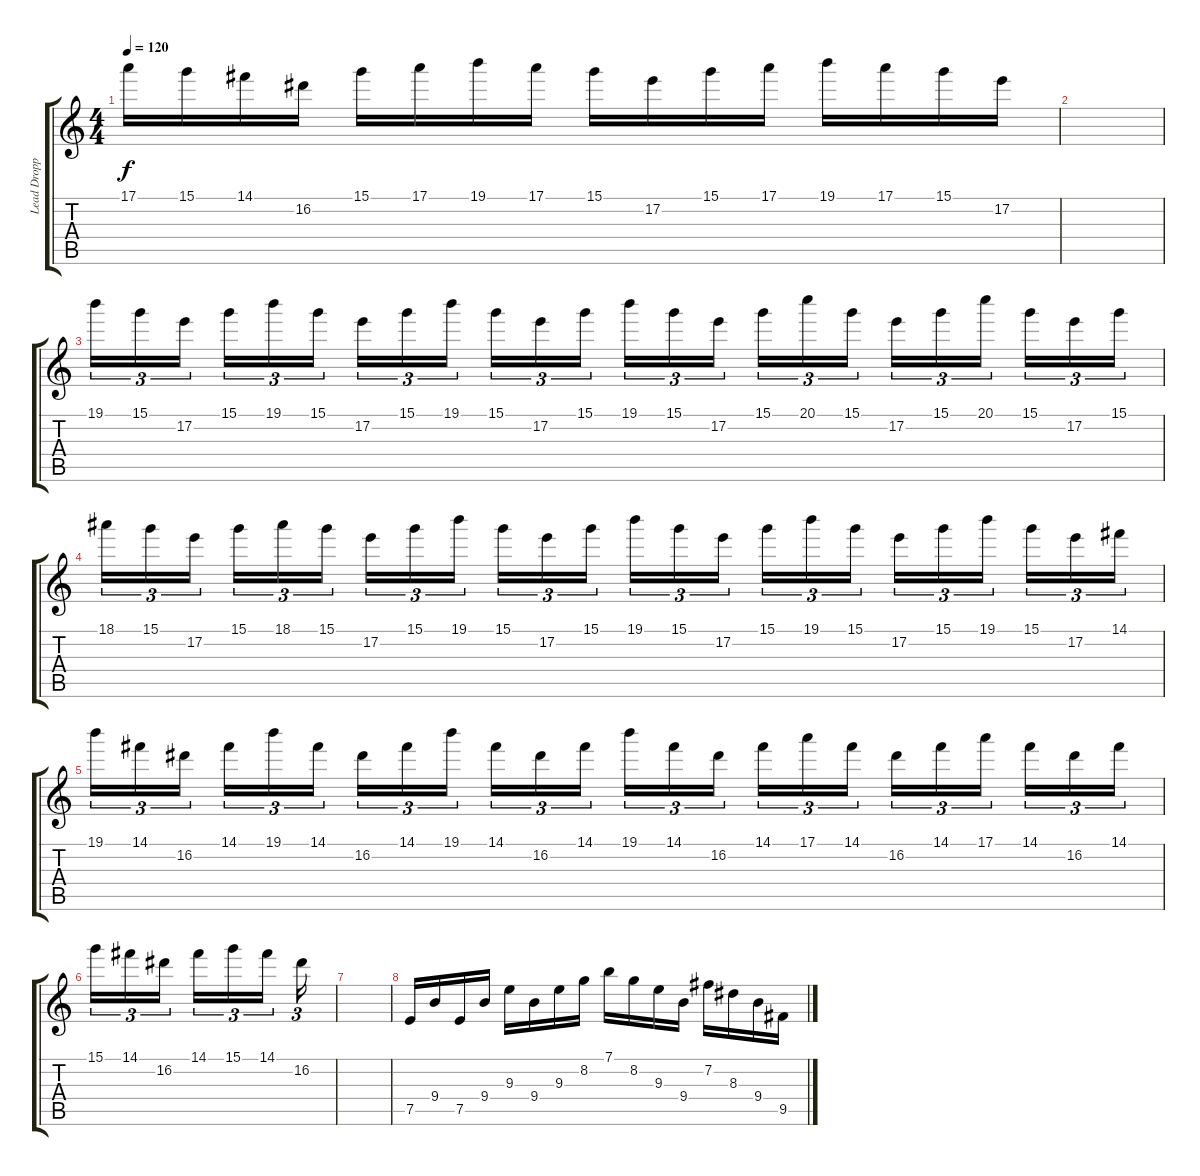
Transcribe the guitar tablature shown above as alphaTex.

\track ("Lead Dropped D " "Lead Dropp") {instrument distortionguitar}
\staff {score tabs}
\tuning (E4 B3 G3 D3 A2 D2) {hide}
\ts (4 4)
\tempo 120
\clef g2
\ks c
17.1.16{dy f} 15.1.16 14.1.16 16.2.16 15.1.16 17.1.16 19.1.16 17.1.16 15.1.16 17.2.16 15.1.16 17.1.16 19.1.16 17.1.16 15.1.16 17.2.16 |
|
19.1.16{tu (3 2)} 15.1.16{tu (3 2)} 17.2.16{tu (3 2) beam splitsecondary} 15.1.16{tu (3 2)} 19.1.16{tu (3 2)} 15.1.16{tu (3 2)} 17.2.16{tu (3 2)} 15.1.16{tu (3 2)} 19.1.16{tu (3 2) beam splitsecondary} 15.1.16{tu (3 2)} 17.2.16{tu (3 2)} 15.1.16{tu (3 2)} 19.1.16{tu (3 2)} 15.1.16{tu (3 2)} 17.2.16{tu (3 2) beam splitsecondary} 15.1.16{tu (3 2)} 20.1.16{tu (3 2)} 15.1.16{tu (3 2)} 17.2.16{tu (3 2)} 15.1.16{tu (3 2)} 20.1.16{tu (3 2) beam splitsecondary} 15.1.16{tu (3 2)} 17.2.16{tu (3 2)} 15.1.16{tu (3 2)} |
18.1.16{tu (3 2)} 15.1.16{tu (3 2)} 17.2.16{tu (3 2) beam splitsecondary} 15.1.16{tu (3 2)} 18.1.16{tu (3 2)} 15.1.16{tu (3 2)} 17.2.16{tu (3 2)} 15.1.16{tu (3 2)} 19.1.16{tu (3 2) beam splitsecondary} 15.1.16{tu (3 2)} 17.2.16{tu (3 2)} 15.1.16{tu (3 2)} 19.1.16{tu (3 2)} 15.1.16{tu (3 2)} 17.2.16{tu (3 2) beam splitsecondary} 15.1.16{tu (3 2)} 19.1.16{tu (3 2)} 15.1.16{tu (3 2)} 17.2.16{tu (3 2)} 15.1.16{tu (3 2)} 19.1.16{tu (3 2) beam splitsecondary} 15.1.16{tu (3 2)} 17.2.16{tu (3 2)} 14.1.16{tu (3 2)} |
19.1.16{tu (3 2)} 14.1.16{tu (3 2)} 16.2.16{tu (3 2) beam splitsecondary} 14.1.16{tu (3 2)} 19.1.16{tu (3 2)} 14.1.16{tu (3 2)} 16.2.16{tu (3 2)} 14.1.16{tu (3 2)} 19.1.16{tu (3 2) beam splitsecondary} 14.1.16{tu (3 2)} 16.2.16{tu (3 2)} 14.1.16{tu (3 2)} 19.1.16{tu (3 2)} 14.1.16{tu (3 2)} 16.2.16{tu (3 2) beam splitsecondary} 14.1.16{tu (3 2)} 17.1.16{tu (3 2)} 14.1.16{tu (3 2)} 16.2.16{tu (3 2)} 14.1.16{tu (3 2)} 17.1.16{tu (3 2) beam splitsecondary} 14.1.16{tu (3 2)} 16.2.16{tu (3 2)} 14.1.16{tu (3 2)} |
15.1.16{tu (3 2)} 14.1.16{tu (3 2)} 16.2.16{tu (3 2) beam splitsecondary} 14.1.16{tu (3 2)} 15.1.16{tu (3 2)} 14.1.16{tu (3 2)} 16.2.16{tu (3 2)} |
|
7.5.16 9.4.16 7.5.16 9.4.16 9.3.16 9.4.16 9.3.16 8.2.16 7.1.16 8.2.16 9.3.16 9.4.16 7.2.16 8.3.16 9.4.16 9.5.16
